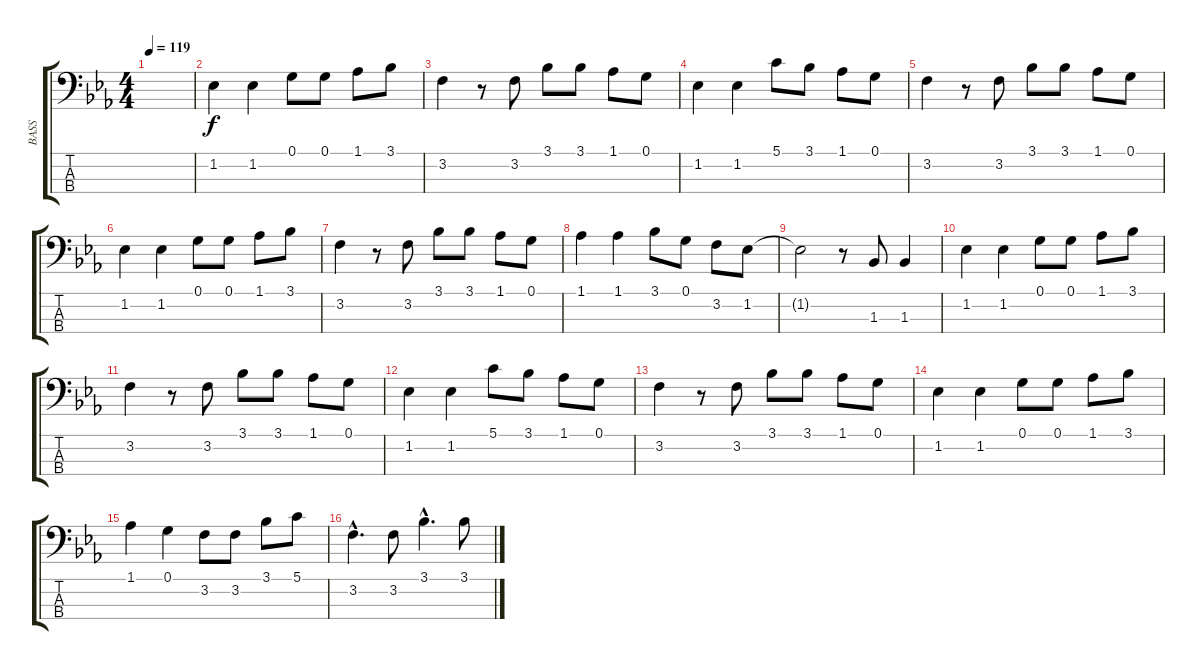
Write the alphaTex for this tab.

\track ("BASS" "BASS") {instrument electricbassfinger}
\staff {score tabs}
\tuning (G2 D2 A1 E1) {hide}
\ts (4 4)
\tempo 119
\clef f4
\ks eb
|
1.2.4 1.2.4 0.1.8 0.1.8 1.1.8 3.1.8 |
3.2.4 r.8 3.2.8 3.1.8 3.1.8 1.1.8 0.1.8 |
1.2.4 1.2.4 5.1.8 3.1.8 1.1.8 0.1.8 |
3.2.4 r.8 3.2.8 3.1.8 3.1.8 1.1.8 0.1.8 |
1.2.4 1.2.4 0.1.8 0.1.8 1.1.8 3.1.8 |
3.2.4 r.8 3.2.8 3.1.8 3.1.8 1.1.8 0.1.8 |
1.1.4 1.1.4 3.1.8 0.1.8 3.2.8 1.2.8 |
1.2{t}.2 r.8 1.3.8 1.3.4 |
1.2.4 1.2.4 0.1.8 0.1.8 1.1.8 3.1.8 |
3.2.4 r.8 3.2.8 3.1.8 3.1.8 1.1.8 0.1.8 |
1.2.4 1.2.4 5.1.8 3.1.8 1.1.8 0.1.8 |
3.2.4 r.8 3.2.8 3.1.8 3.1.8 1.1.8 0.1.8 |
1.2.4 1.2.4 0.1.8 0.1.8 1.1.8 3.1.8 |
1.1.4 0.1.4 3.2.8 3.2.8 3.1.8 5.1.8 |
3.2{hac}.4{d} 3.2.8 3.1{hac}.4{d} 3.1.8
